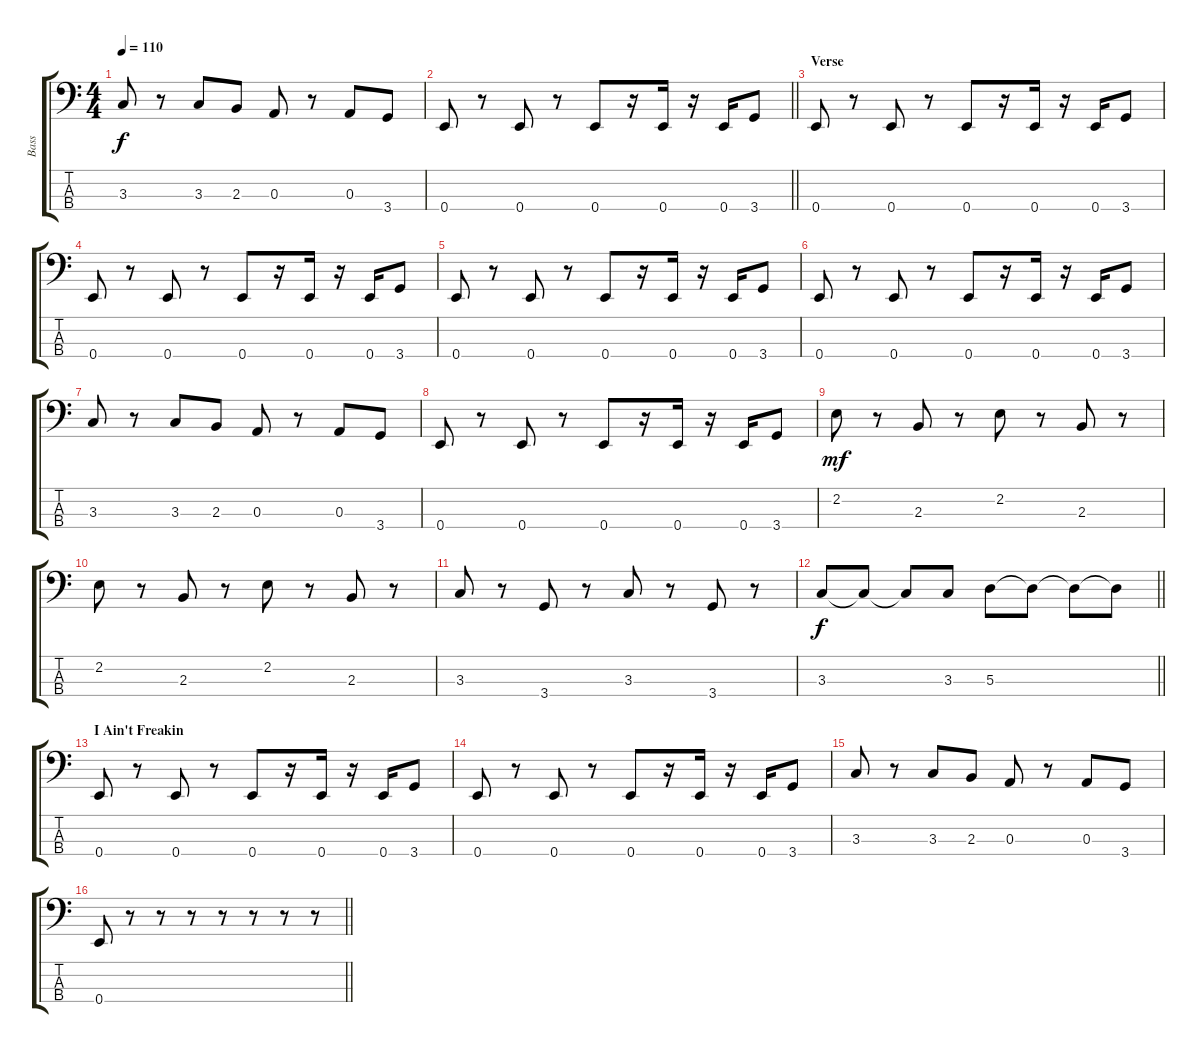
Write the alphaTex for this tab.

\track ("Bass" "Bass") {instrument electricbassfinger}
\staff {score tabs}
\tuning (G2 D2 A1 E1) {hide}
\ts (4 4)
\tempo 110
\clef f4
\ks c
3.3.8{dy f} r.8 3.3.8 2.3.8 0.3.8 r.8 0.3.8 3.4.8 |
\barLineRight lightlight
0.4.8 r.8 0.4.8 r.8 0.4.8 r.16 0.4.16 r.16 0.4.16 3.4.8 |
\section ("" "Verse")
0.4.8 r.8 0.4.8 r.8 0.4.8 r.16 0.4.16 r.16 0.4.16 3.4.8 |
0.4.8 r.8 0.4.8 r.8 0.4.8 r.16 0.4.16 r.16 0.4.16 3.4.8 |
0.4.8 r.8 0.4.8 r.8 0.4.8 r.16 0.4.16 r.16 0.4.16 3.4.8 |
0.4.8 r.8 0.4.8 r.8 0.4.8 r.16 0.4.16 r.16 0.4.16 3.4.8 |
3.3.8 r.8 3.3.8 2.3.8 0.3.8 r.8 0.3.8 3.4.8 |
0.4.8 r.8 0.4.8 r.8 0.4.8 r.16 0.4.16 r.16 0.4.16 3.4.8 |
2.2.8{dy mf} r.8 2.3.8 r.8 2.2.8 r.8 2.3.8 r.8 |
2.2.8 r.8 2.3.8 r.8 2.2.8 r.8 2.3.8 r.8 |
3.3.8 r.8 3.4.8 r.8 3.3.8 r.8 3.4.8 r.8 |
\barLineRight lightlight
3.3.8{dy f} 3.3{t}.8 3.3{t}.8 3.3.8 5.3.8 5.3{t}.8 5.3{t}.8 5.3{t}.8 |
\section ("" "I Ain't Freakin")
0.4.8 r.8 0.4.8 r.8 0.4.8 r.16 0.4.16 r.16 0.4.16 3.4.8 |
0.4.8 r.8 0.4.8 r.8 0.4.8 r.16 0.4.16 r.16 0.4.16 3.4.8 |
3.3.8 r.8 3.3.8 2.3.8 0.3.8 r.8 0.3.8 3.4.8 |
\barLineRight lightlight
0.4.8 r.8 r.8 r.8 r.8 r.8 r.8 r.8
